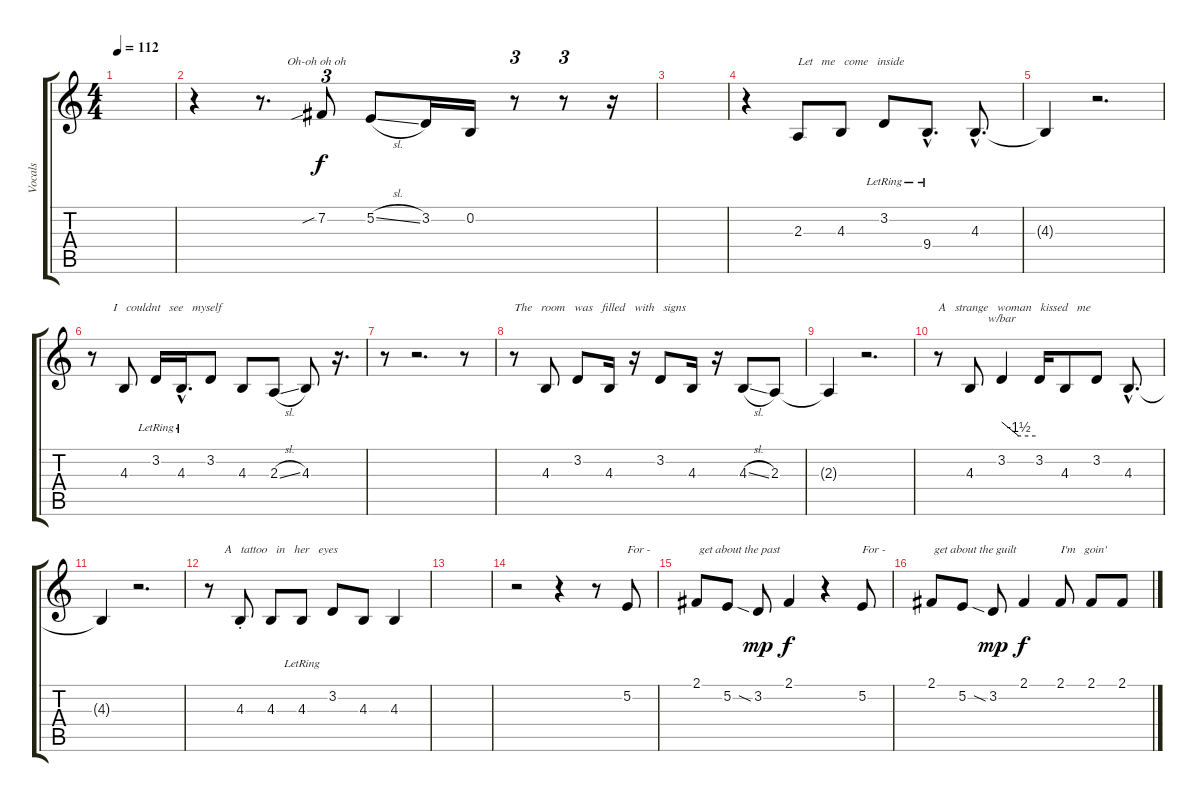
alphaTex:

\track ("Vocals" "Vocals") {instrument englishhorn}
\staff {score tabs}
\tuning (E4 B3 G3 D3 A2 E2) {hide}
\ts (4 4)
\tempo 112
\clef g2
\ks c
|
r.4 r.8{d txt "         Oh-oh oh oh"} 7.2{sib}.8{tu (3 2)} 5.2{sl}.8 3.2.16 0.2.16 r.8{tu (3 2)} r.8{tu (3 2)} r.16 |
|
r.4 2.3.8{txt "Let   me   come   inside"} 4.3.8 3.2{lr}.8 9.4{hac lr}.8{d} 4.3{hac}.8{d} |
4.3{t}.4 r.2{d} |
r.8{txt "       I   couldnt   see   myself"} 4.3.8 3.2{lr}.16 4.3{hac lr}.16{d} 3.2.8 4.3.8 2.3{sl}.8 4.3.8 r.16{d} |
r.8 r.2{d} r.8 |
r.8{txt "The   room   was   filled   with   signs"} 4.3.8 3.2.8 4.3.16 r.16 3.2.8 4.3.16 r.16 4.3{sl}.8 2.3.8 |
2.3{t}.4 r.2{d} |
r.8{txt "A   strange   woman   kissed   me"} 4.3.8 3.2.4{tbe (custom default 0 0 30 -6 60 -6)} 3.2.16 4.3.8 3.2.8 4.3{hac}.8{d} |
4.3{t}.4 r.2{d} |
r.8{txt "     A   tattoo   in   her   eyes"} 4.3{st}.8 4.3.8 4.3{lr}.8 3.2.8 4.3.8 4.3.4 |
|
r.2 r.4 r.8 5.2.8{txt "For -"} |
2.1.8{txt " get about the past"} 5.2.8 3.2{sia}.8{dy mp} 2.1.4{dy f} r.4 5.2.8{txt "For - "} |
2.1.8{txt " get about the guilt"} 5.2.8 3.2{sia}.8{dy mp} 2.1.4{dy f} 2.1.8{txt "I'm   goin'"} 2.1.8 2.1.8
